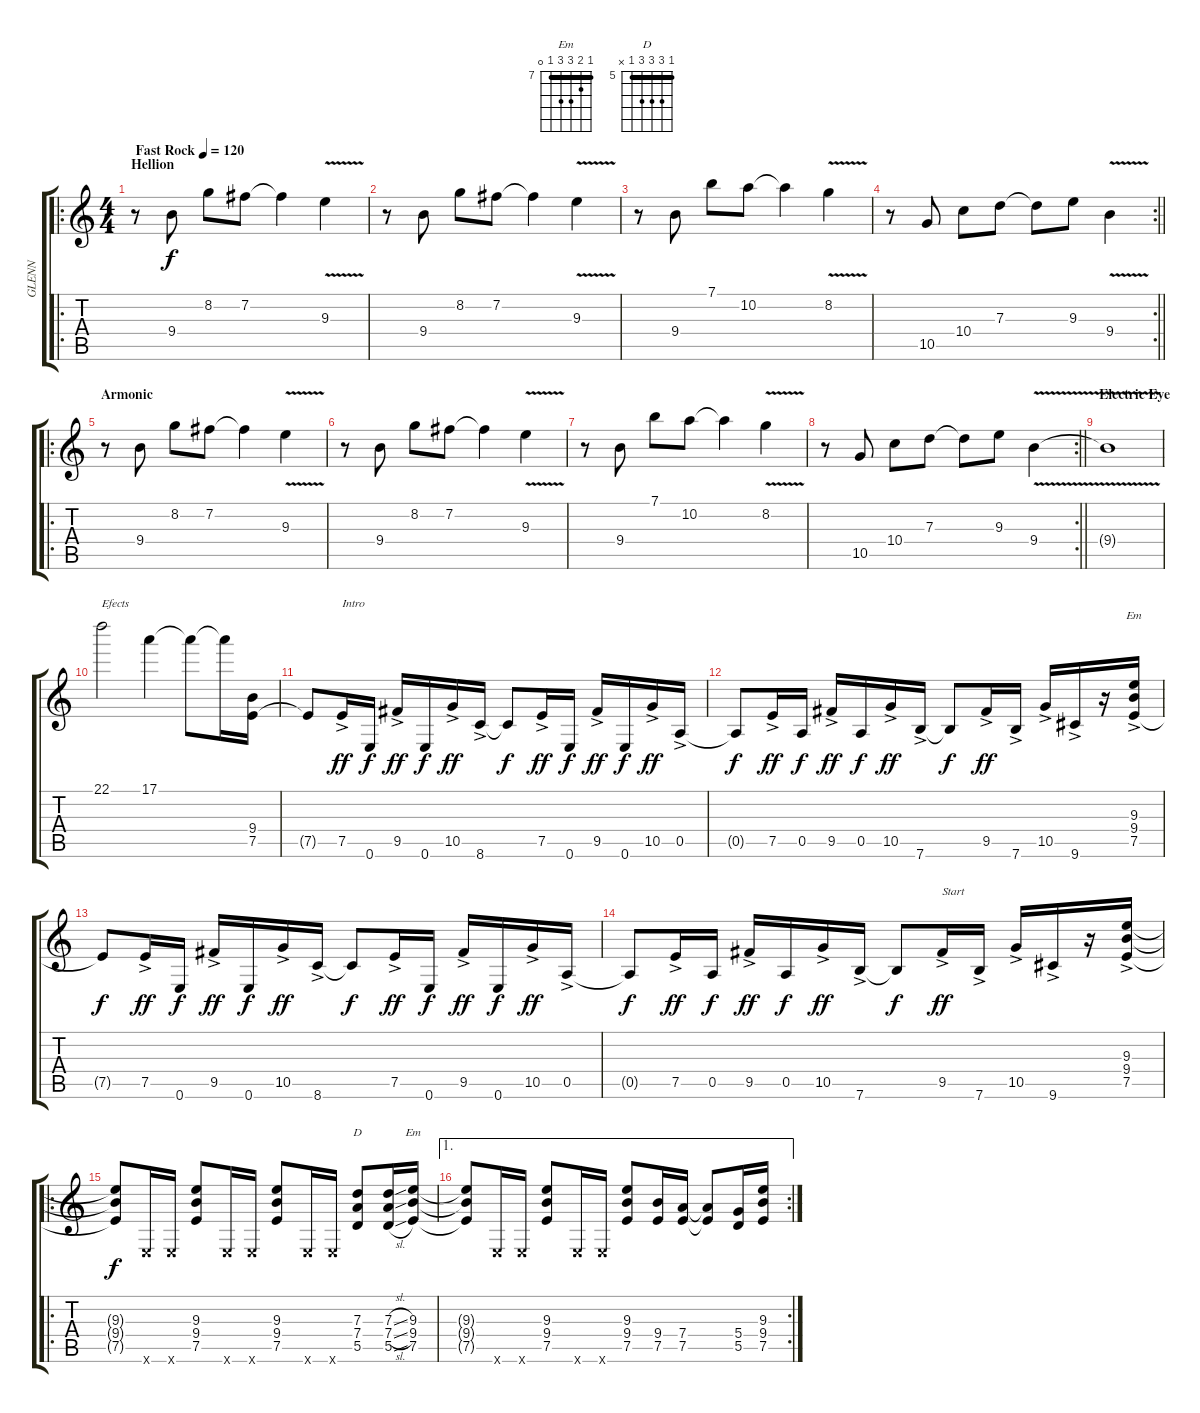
\track ("GLENN" "GLENN") {instrument overdrivenguitar}
\staff {score tabs}
\tuning (E4 B3 G3 D3 A2 E2) {hide}
\chord ("Em" 7 8 9 9 7 0) {firstfret 7}
\chord ("D" 5 7 7 7 5 x) {firstfret 5 barre 5}
\chord ("Em" 7 8 9 9 7 0) {firstfret 7 barre 7}
\ro
\ts (4 4)
\section ("" "Hellion")
\tempo (120 "Fast Rock")
\tempo 100
\tempo (120 "Fast Rock")
\clef g2
\ks c
r.8{dy f instrument overdrivenguitar} 9.4.8 8.2.8 7.2.8 7.2{t}.4 9.3{v}.4 |
r.8 9.4.8 8.2.8 7.2.8 7.2{t}.4 9.3{v}.4 |
r.8 9.4.8 7.1.8 10.2.8 10.2{t}.4 8.2{v}.4 |
\rc 2
\barLineRight lightlight
r.8 10.5.8 10.4.8 7.3.8 7.3{t}.8 9.3.8 9.4{v}.4 |
\ro
\section ("" "Armonic")
r.8 9.4.8 8.2.8 7.2.8 7.2{t}.4 9.3{v}.4 |
r.8 9.4.8 8.2.8 7.2.8 7.2{t}.4 9.3{v}.4 |
r.8 9.4.8 7.1.8 10.2.8 10.2{t}.4 8.2{v}.4 |
\rc 2
\barLineRight lightlight
r.8 10.5.8 10.4.8 7.3.8 7.3{t}.8 9.3.8 9.4{v}.4 |
\section ("" "Electric Eye ")
9.4{t}.1 |
22.1.2{txt "Efects"} 17.1.4 17.1{t}.8 17.1{t}.16 (9.4 7.5).16 |
7.5{t}.8 7.5{ac}.16{txt "Intro" dy ff} 0.6.16{dy f} 9.5{ac}.16{dy ff} 0.6.16{dy f} 10.5{ac}.16{dy ff} 8.6{ac}.16 8.6{t}.8{dy f} 7.5{ac}.16{dy ff} 0.6.16{dy f} 9.5{ac}.16{dy ff} 0.6.16{dy f} 10.5{ac}.16{dy ff} 0.5{ac}.16 |
0.5{t}.8{dy f} 7.5{ac}.16{dy ff} 0.5.16{dy f} 9.5{ac}.16{dy ff} 0.5.16{dy f} 10.5{ac}.16{dy ff} 7.6{ac}.16 7.6{t}.8{dy f} 9.5{ac}.16{dy ff} 7.6{ac}.16 10.5{ac}.16 9.6{ac}.16 r.16 (9.3{ac} 9.4{ac} 7.5{ac}).16{ch "Em"} |
7.5{t}.8{dy f} 7.5{ac}.16{dy ff} 0.6.16{dy f} 9.5{ac}.16{dy ff} 0.6.16{dy f} 10.5{ac}.16{dy ff} 8.6{ac}.16 8.6{t}.8{dy f} 7.5{ac}.16{dy ff} 0.6.16{dy f} 9.5{ac}.16{dy ff} 0.6.16{dy f} 10.5{ac}.16{dy ff} 0.5{ac}.16 |
0.5{t}.8{dy f} 7.5{ac}.16{dy ff} 0.5.16{dy f} 9.5{ac}.16{dy ff} 0.5.16{dy f} 10.5{ac}.16{dy ff} 7.6{ac}.16 7.6{t}.8{dy f} 9.5{ac}.16{txt "Start" dy ff} 7.6{ac}.16 10.5{ac}.16 9.6{ac}.16 r.16 (9.3{ac} 9.4{ac} 7.5{ac}).16{instrument distortionguitar} |
\ro
(9.3{t} 9.4{t} 7.5{t}).8{dy f} 0.6{x}.16 0.6{x}.16 (9.3 9.4 7.5).8 0.6{x}.16 0.6{x}.16 (9.3 9.4 7.5).8 0.6{x}.16 0.6{x}.16 (7.3 7.4 5.5).8{ch "D"} (7.3{sl} 7.4{sl} 5.5{sl}).16 (9.3 9.4 7.5).16{ch "Em"} |
\ae 1
\rc 2
(9.3{t} 9.4{t} 7.5{t}).8 0.6{x}.16 0.6{x}.16 (9.3 9.4 7.5).8 0.6{x}.16 0.6{x}.16 (9.3 9.4 7.5).8 (9.4 7.5).16 (7.4 7.5).16 (7.4{t} 7.5{t}).8 (5.4 5.5).16 (9.3 9.4 7.5).16
